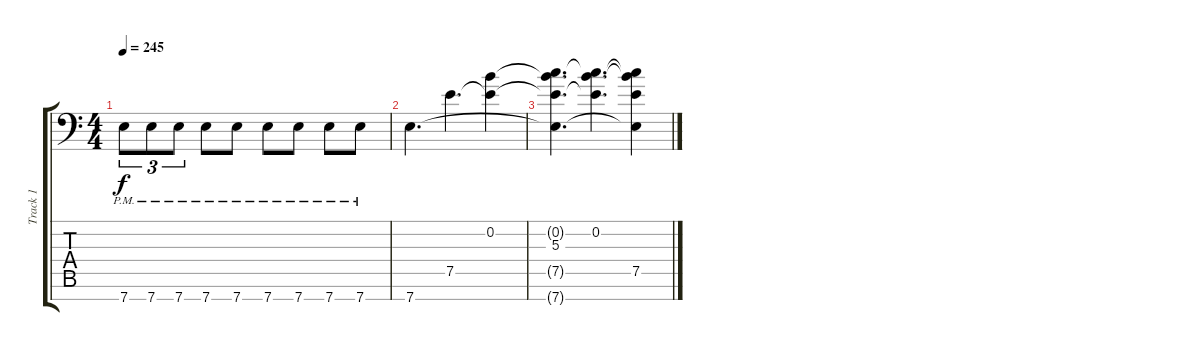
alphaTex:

\track ("Track 1" "Track 1") {instrument overdrivenguitar}
\staff {score tabs}
\tuning (E4 B3 G3 D3 A2 E2 A1) {hide}
\ts (4 4)
\tempo 245
\clef f4
\ks c
7.7{pm}.8{tu (3 2) dy f} 7.7{pm}.8{tu (3 2)} 7.7{pm}.8{tu (3 2)} 7.7{pm}.8 7.7{pm}.8 7.7{pm}.8 7.7{pm}.8 7.7{pm}.8 7.7{pm}.8 |
7.7.4{d} 7.5.4{d} (0.2 7.5{t}).4 |
(0.2{t} 5.3 7.5{t} 7.7{t}).4{d} (0.2 5.3{t} 7.5{t}).4{d} (0.2{t} 5.3{t} 7.5 7.7{t}).4
